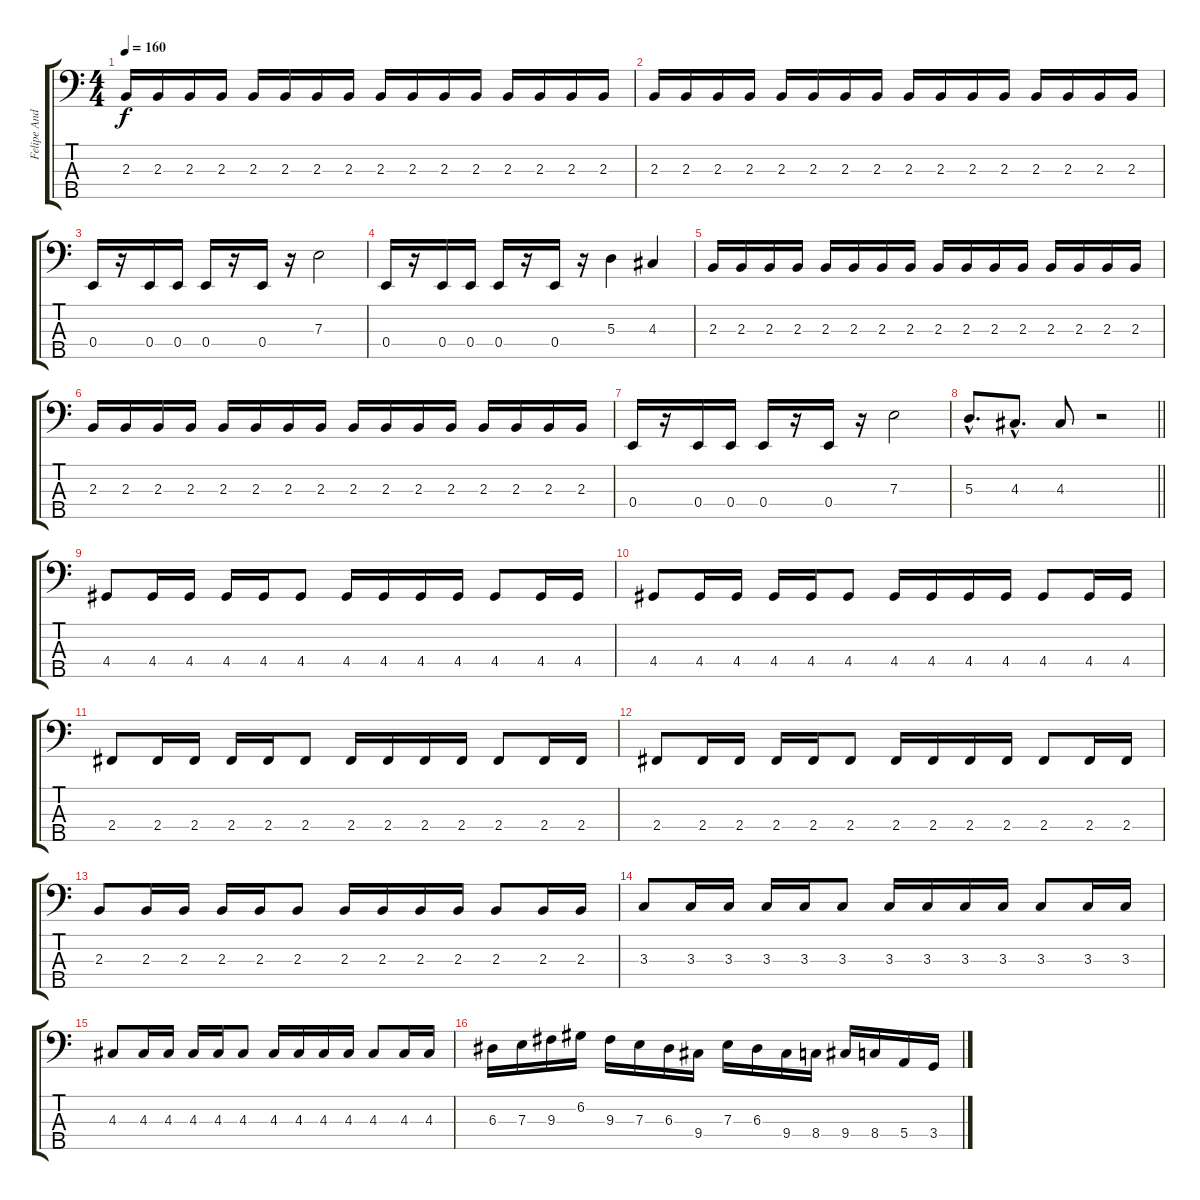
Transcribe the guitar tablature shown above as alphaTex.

\track ("Felipe Andreoli" "Felipe And") {instrument electricbassfinger}
\staff {score tabs}
\tuning (G2 D2 A1 E1 B0) {hide}
\ts (4 4)
\tempo 160
\clef f4
\ks c
2.3.16{dy f} 2.3.16 2.3.16 2.3.16 2.3.16 2.3.16 2.3.16 2.3.16 2.3.16 2.3.16 2.3.16 2.3.16 2.3.16 2.3.16 2.3.16 2.3.16 |
2.3.16 2.3.16 2.3.16 2.3.16 2.3.16 2.3.16 2.3.16 2.3.16 2.3.16 2.3.16 2.3.16 2.3.16 2.3.16 2.3.16 2.3.16 2.3.16 |
0.4.16 r.16 0.4.16 0.4.16 0.4.16 r.16 0.4.16 r.16 7.3.2 |
0.4.16 r.16 0.4.16 0.4.16 0.4.16 r.16 0.4.16 r.16 5.3.4 4.3.4 |
2.3.16 2.3.16 2.3.16 2.3.16 2.3.16 2.3.16 2.3.16 2.3.16 2.3.16 2.3.16 2.3.16 2.3.16 2.3.16 2.3.16 2.3.16 2.3.16 |
2.3.16 2.3.16 2.3.16 2.3.16 2.3.16 2.3.16 2.3.16 2.3.16 2.3.16 2.3.16 2.3.16 2.3.16 2.3.16 2.3.16 2.3.16 2.3.16 |
0.4.16 r.16 0.4.16 0.4.16 0.4.16 r.16 0.4.16 r.16 7.3.2 |
\barLineRight lightlight
5.3{hac}.8{d} 4.3{hac}.8{d} 4.3.8 r.2 |
4.4.8 4.4.16 4.4.16 4.4.16 4.4.16 4.4.8 4.4.16 4.4.16 4.4.16 4.4.16 4.4.8 4.4.16 4.4.16 |
4.4.8 4.4.16 4.4.16 4.4.16 4.4.16 4.4.8 4.4.16 4.4.16 4.4.16 4.4.16 4.4.8 4.4.16 4.4.16 |
2.4.8 2.4.16 2.4.16 2.4.16 2.4.16 2.4.8 2.4.16 2.4.16 2.4.16 2.4.16 2.4.8 2.4.16 2.4.16 |
2.4.8 2.4.16 2.4.16 2.4.16 2.4.16 2.4.8 2.4.16 2.4.16 2.4.16 2.4.16 2.4.8 2.4.16 2.4.16 |
2.3.8 2.3.16 2.3.16 2.3.16 2.3.16 2.3.8 2.3.16 2.3.16 2.3.16 2.3.16 2.3.8 2.3.16 2.3.16 |
3.3.8 3.3.16 3.3.16 3.3.16 3.3.16 3.3.8 3.3.16 3.3.16 3.3.16 3.3.16 3.3.8 3.3.16 3.3.16 |
4.3.8 4.3.16 4.3.16 4.3.16 4.3.16 4.3.8 4.3.16 4.3.16 4.3.16 4.3.16 4.3.8 4.3.16 4.3.16 |
6.3.16 7.3.16 9.3.16 6.2.16 9.3.16 7.3.16 6.3.16 9.4.16 7.3.16 6.3.16 9.4.16 8.4.16 9.4.16 8.4.16 5.4.16 3.4.16
